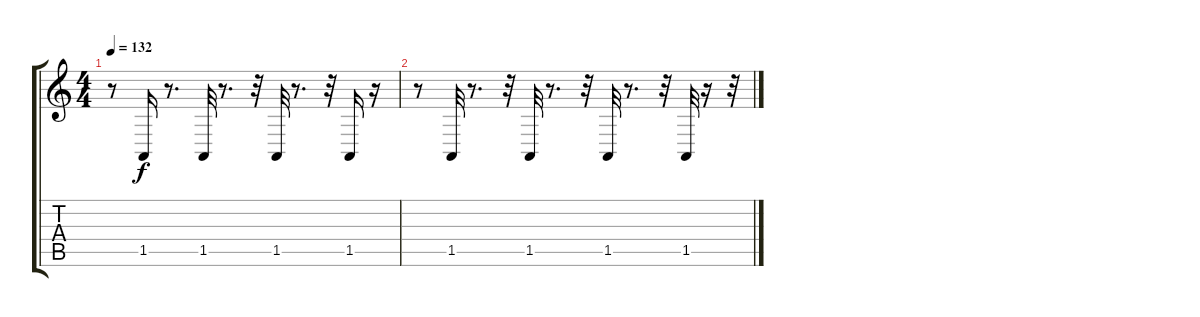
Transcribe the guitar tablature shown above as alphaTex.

\track "" {instrument acousticgrandpiano}
\staff {score tabs}
\tuning (Eb4 Bb3 Gb3 Db3 Ab2 Eb2) {hide}
\ts (4 4)
\tempo 132
\clef g2
\ks c
r.8{dy f} 1.5.16 r.8{d} 1.5.32 r.8{d} r.32 1.5.32 r.8{d} r.32 1.5.16 r.16 |
r.8 1.5.32 r.8{d} r.32 1.5.32 r.8{d} r.32 1.5.32 r.8{d} r.32 1.5.32 r.16 r.32
